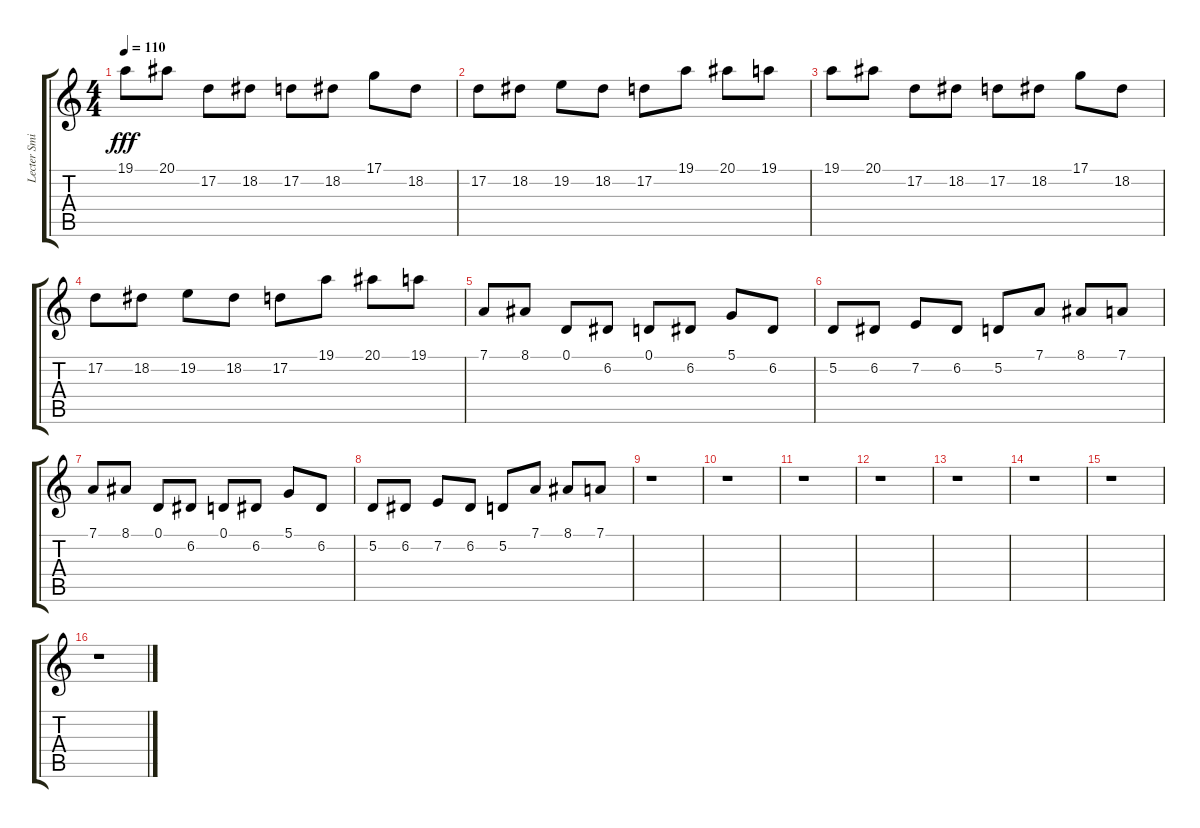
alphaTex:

\track ("Lecter Smith" "Lecter Smi") {instrument pad8sweep}
\staff {score tabs}
\tuning (D4 A3 F3 C3 G2 D2) {hide}
\ts (4 4)
\tempo 110
\clef g2
\ks c
19.1.8{dy fff} 20.1.8 17.2.8 18.2.8 17.2.8 18.2.8 17.1.8 18.2.8 |
17.2.8 18.2.8 19.2.8 18.2.8 17.2.8 19.1.8 20.1.8 19.1.8 |
19.1.8 20.1.8 17.2.8 18.2.8 17.2.8 18.2.8 17.1.8 18.2.8 |
17.2.8 18.2.8 19.2.8 18.2.8 17.2.8 19.1.8 20.1.8 19.1.8 |
7.1.8{volume 13 instrument glockenspiel} 8.1.8 0.1.8 6.2.8 0.1.8 6.2.8 5.1.8 6.2.8 |
5.2.8 6.2.8 7.2.8 6.2.8 5.2.8 7.1.8 8.1.8 7.1.8 |
7.1.8{volume 13 instrument glockenspiel} 8.1.8 0.1.8 6.2.8 0.1.8 6.2.8 5.1.8 6.2.8 |
5.2.8 6.2.8 7.2.8 6.2.8 5.2.8 7.1.8 8.1.8 7.1.8 |
r.1 |
r.1 |
r.1 |
r.1 |
r.1 |
r.1 |
r.1 |
r.1
